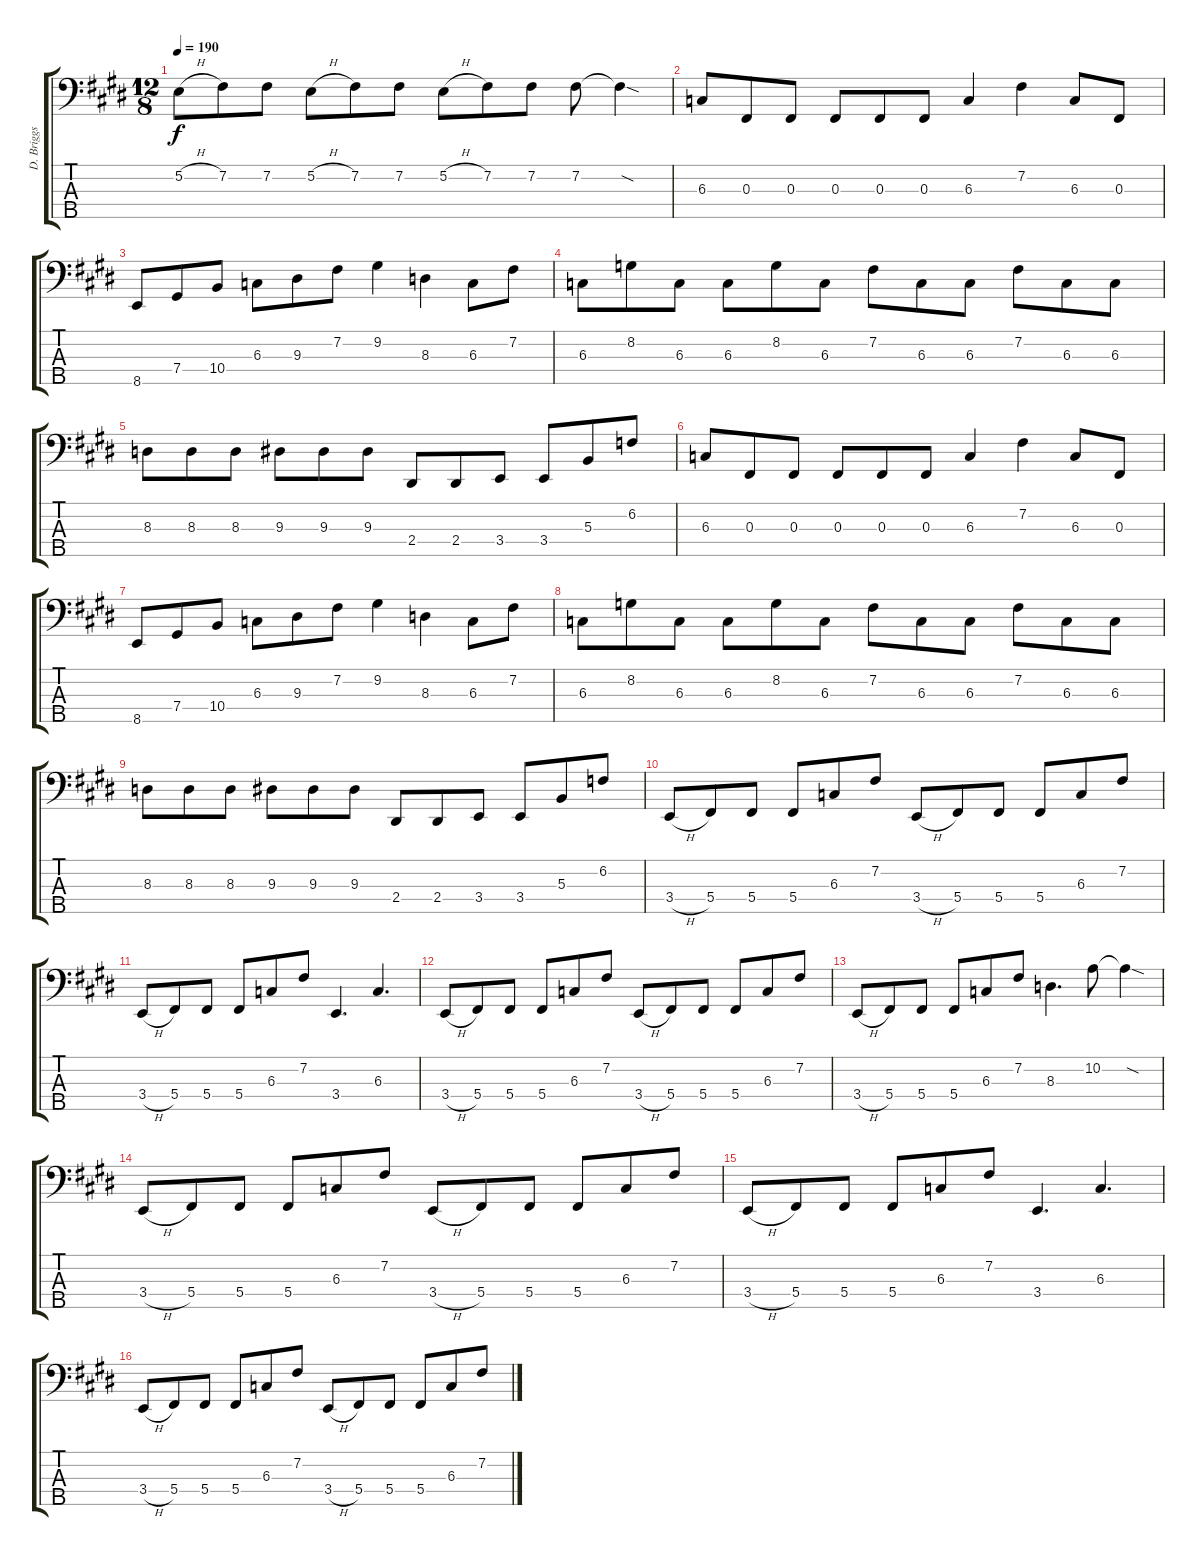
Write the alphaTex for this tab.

\track ("D. Briggs Bass" "D. Briggs ") {instrument electricbassfinger}
\staff {score tabs}
\tuning (E2 B1 Gb1 Db1 Ab0) {hide}
\ts (12 8)
\tempo 190
\clef f4
\ks c#minor
5.2{h}.8{dy f} 7.2.8 7.2.8 5.2{h}.8 7.2.8 7.2.8 5.2{h}.8 7.2.8 7.2.8 7.2.8 7.2{sod t}.4 |
6.3.8 0.3.8 0.3.8 0.3.8 0.3.8 0.3.8 6.3.4 7.2.4 6.3.8 0.3.8 |
8.5.8 7.4.8 10.4.8 6.3.8 9.3.8 7.2.8 9.2.4 8.3.4 6.3.8 7.2.8 |
6.3.8 8.2.8 6.3.8 6.3.8 8.2.8 6.3.8 7.2.8 6.3.8 6.3.8 7.2.8 6.3.8 6.3.8 |
8.3.8 8.3.8 8.3.8 9.3.8 9.3.8 9.3.8 2.4.8 2.4.8 3.4.8 3.4.8 5.3.8 6.2.8 |
6.3.8 0.3.8 0.3.8 0.3.8 0.3.8 0.3.8 6.3.4 7.2.4 6.3.8 0.3.8 |
8.5.8 7.4.8 10.4.8 6.3.8 9.3.8 7.2.8 9.2.4 8.3.4 6.3.8 7.2.8 |
6.3.8 8.2.8 6.3.8 6.3.8 8.2.8 6.3.8 7.2.8 6.3.8 6.3.8 7.2.8 6.3.8 6.3.8 |
8.3.8 8.3.8 8.3.8 9.3.8 9.3.8 9.3.8 2.4.8 2.4.8 3.4.8 3.4.8 5.3.8 6.2.8 |
3.4{h}.8 5.4.8 5.4.8 5.4.8 6.3.8 7.2.8 3.4{h}.8 5.4.8 5.4.8 5.4.8 6.3.8 7.2.8 |
3.4{h}.8 5.4.8 5.4.8 5.4.8 6.3.8 7.2.8 3.4.4{d} 6.3.4{d} |
3.4{h}.8 5.4.8 5.4.8 5.4.8 6.3.8 7.2.8 3.4{h}.8 5.4.8 5.4.8 5.4.8 6.3.8 7.2.8 |
3.4{h}.8 5.4.8 5.4.8 5.4.8 6.3.8 7.2.8 8.3.4{d} 10.2.8 10.2{sod t}.4 |
3.4{h}.8 5.4.8 5.4.8 5.4.8 6.3.8 7.2.8 3.4{h}.8 5.4.8 5.4.8 5.4.8 6.3.8 7.2.8 |
3.4{h}.8 5.4.8 5.4.8 5.4.8 6.3.8 7.2.8 3.4.4{d} 6.3.4{d} |
3.4{h}.8 5.4.8 5.4.8 5.4.8 6.3.8 7.2.8 3.4{h}.8 5.4.8 5.4.8 5.4.8 6.3.8 7.2.8
